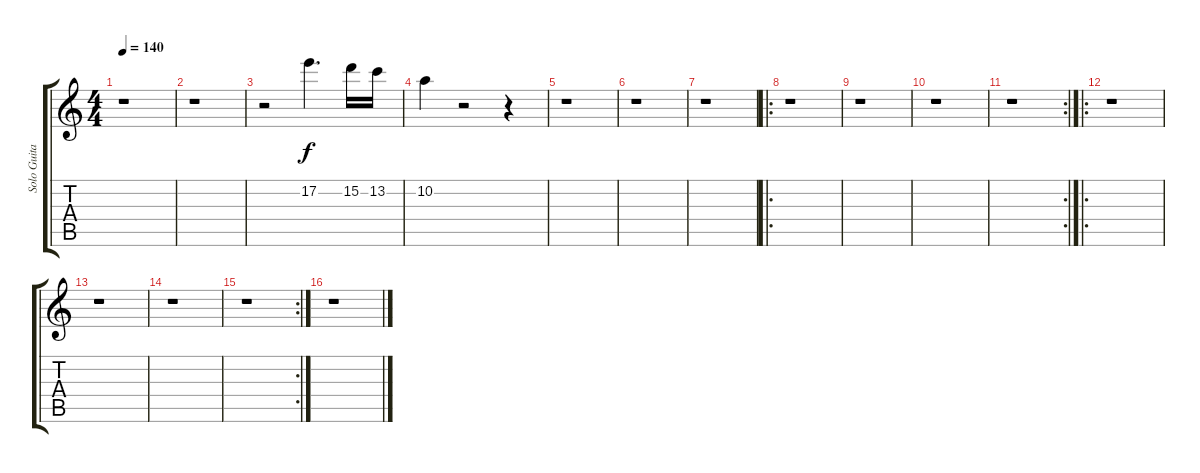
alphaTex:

\track ("Solo Guitar" "Solo Guita") {instrument overdrivenguitar}
\staff {score tabs}
\tuning (E4 B3 G3 D3 A2 E2) {hide}
\ts (4 4)
\tempo 140
\clef g2
\ks c
r.1{dy f} |
r.1 |
r.2 17.2.4{d} 15.2.16 13.2.16 |
10.2.4 r.2 r.4 |
r.1 |
r.1 |
r.1 |
\ro
r.1 |
r.1 |
r.1 |
\rc 2
r.1 |
\ro
r.1 |
r.1 |
r.1 |
\rc 2
r.1 |
r.1
